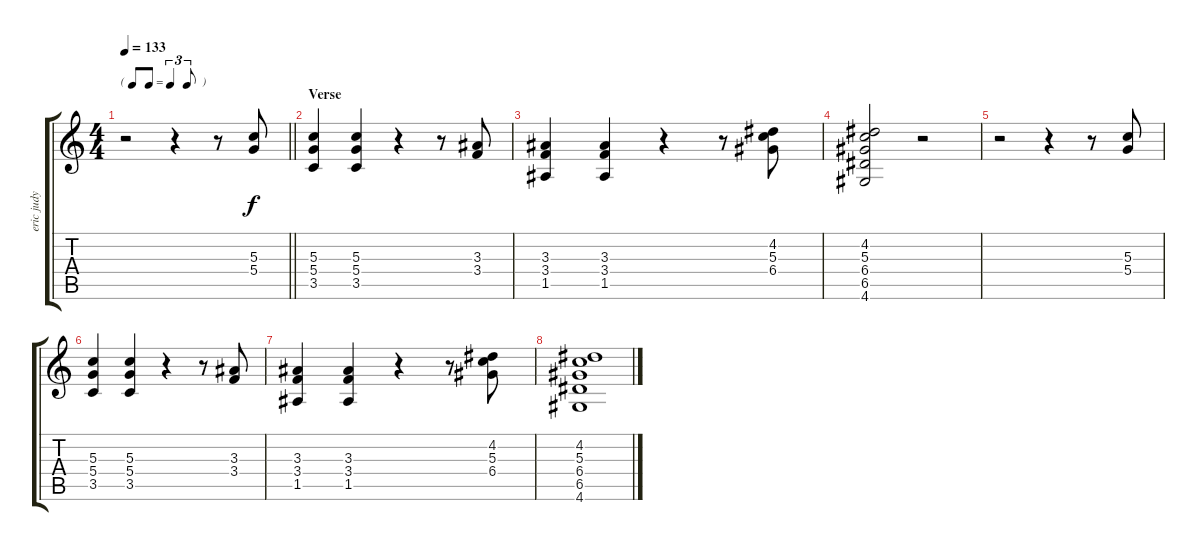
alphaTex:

\track ("eric judy" "eric judy") {instrument acousticguitarsteel}
\staff {score tabs}
\tuning (E4 B3 G3 D3 A2 E2) {hide}
\ts (4 4)
\tf triplet8th
\tempo 133
\clef g2
\barLineRight lightlight
\ks c
r.2{dy f} r.4 r.8 (5.3 5.4).8 |
\section ("" "Verse")
(5.3 5.4 3.5).4 (5.3 5.4 3.5).4 r.4 r.8 (3.3 3.4).8 |
(3.3 3.4 1.5).4 (3.3 3.4 1.5).4 r.4 r.8 (4.2 5.3 6.4).8 |
(4.2 5.3 6.4 6.5 4.6).2 r.2 |
r.2 r.4 r.8 (5.3 5.4).8 |
(5.3 5.4 3.5).4 (5.3 5.4 3.5).4 r.4 r.8 (3.3 3.4).8 |
(3.3 3.4 1.5).4 (3.3 3.4 1.5).4 r.4 r.8 (4.2 5.3 6.4).8 |
(4.2 5.3 6.4 6.5 4.6).1
